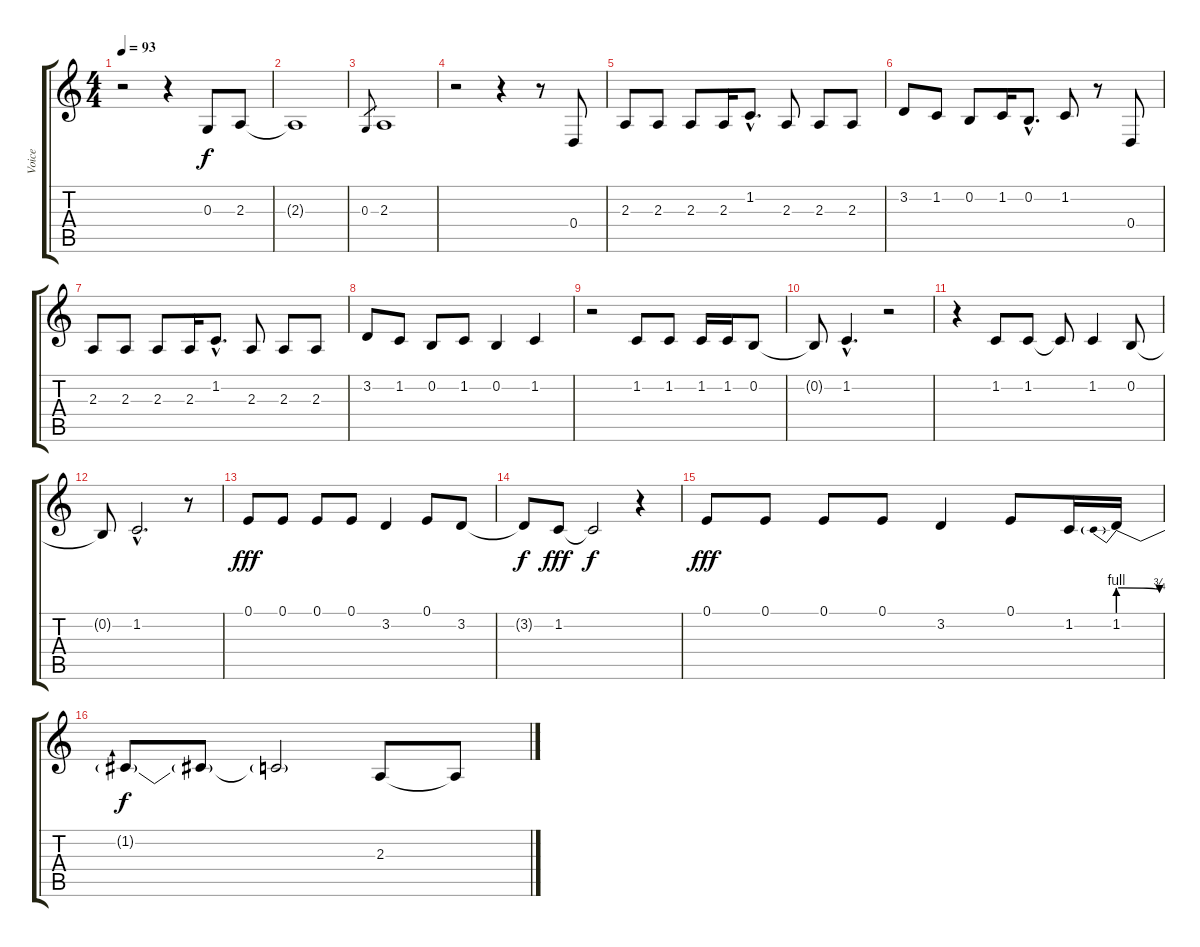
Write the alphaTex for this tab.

\track ("Voice" "Voice") {instrument baritonesax}
\staff {score tabs}
\tuning (E4 B3 G3 D3 A2 E2) {hide}
\ts (4 4)
\tempo 93
\clef g2
\ks c
r.2{dy f} r.4 0.3.8{volume 16} 2.3.8 |
2.3{t}.1 |
0.3.8{gr} 2.3.1 |
r.2 r.4 r.8 0.4.8{volume 13} |
2.3.8 2.3.8 2.3.8 2.3.16 1.2{hac}.8{d} 2.3.8 2.3.8 2.3.8 |
3.2.8 1.2.8 0.2.8 1.2.16 0.2{hac}.8{d} 1.2.8 r.8 0.4.8 |
2.3.8 2.3.8 2.3.8 2.3.16 1.2{hac}.8{d} 2.3.8 2.3.8 2.3.8 |
3.2.8 1.2.8 0.2.8 1.2.8 0.2.4 1.2.4 |
r.2 1.2.8 1.2.8 1.2.16 1.2.16 0.2.8 |
0.2{t}.8 1.2{hac}.4{d} r.2 |
r.4 1.2.8 1.2.8 1.2{t}.8 1.2.4 0.2.8 |
0.2{t}.8 1.2{hac}.2{d} r.8 |
0.1.8{dy fff} 0.1.8 0.1.8 0.1.8 3.2.4 0.1.8 3.2.8 |
3.2{t}.8{dy f} 1.2.8{dy fff} 1.2{t}.2{dy f} r.4 |
0.1.8{dy fff} 0.1.8 0.1.8 0.1.8 3.2.4 0.1.8 1.2.16 1.2{be (prebendrelease 0 4 60 3)}.16 |
1.2{t}.8{dy f} 1.2{t}.8 1.2{t}.2 2.3.8 2.3{t}.8
